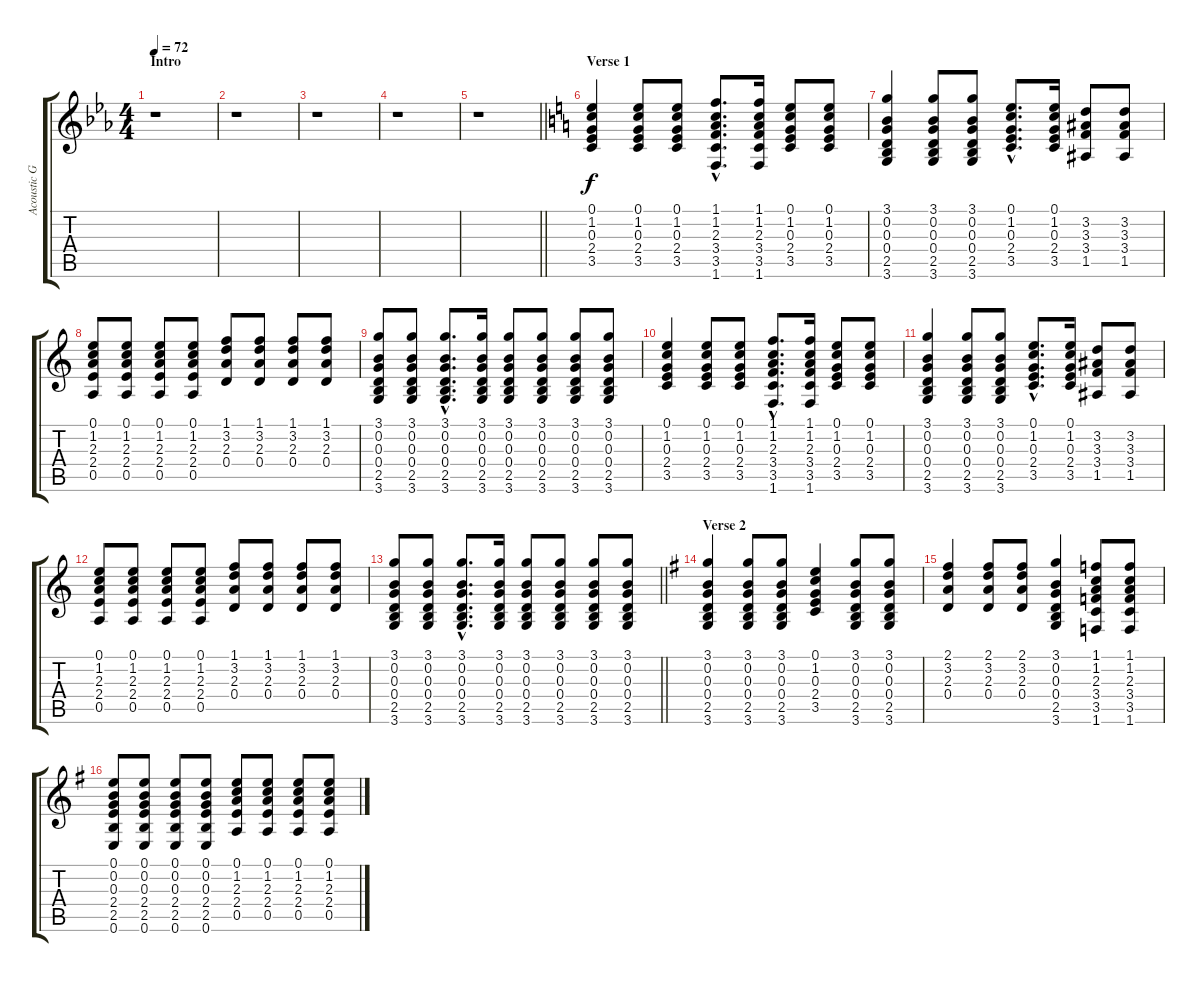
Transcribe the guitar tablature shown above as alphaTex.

\track ("Acoustic Guitar" "Acoustic G") {instrument acousticguitarnylon}
\staff {score tabs}
\tuning (E4 B3 G3 D3 A2 E2) {hide}
\ts (4 4)
\section ("" "Intro")
\tempo 72
\clef g2
\ks eb
r.1{dy f instrument acousticguitarnylon} |
r.1 |
r.1 |
r.1 |
\barLineRight lightlight
r.1 |
\section ("" "Verse 1")
\ks c
(0.1 1.2 0.3 2.4 3.5).4 (0.1 1.2 0.3 2.4 3.5).8 (0.1 1.2 0.3 2.4 3.5).8 (1.1{hac} 1.2{hac} 2.3{hac} 3.4{hac} 3.5{hac} 1.6{hac}).8{d} (1.1 1.2 2.3 3.4 3.5 1.6).16 (0.1 1.2 0.3 2.4 3.5).8 (0.1 1.2 0.3 2.4 3.5).8 |
(3.1 0.2 0.3 0.4 2.5 3.6).4 (3.1 0.2 0.3 0.4 2.5 3.6).8 (3.1 0.2 0.3 0.4 2.5 3.6).8 (0.1{hac} 1.2{hac} 0.3{hac} 2.4{hac} 3.5{hac}).8{d} (0.1 1.2 0.3 2.4 3.5).16 (3.2 3.3 3.4 1.5).8 (3.2 3.3 3.4 1.5).8 |
(0.1 1.2 2.3 2.4 0.5).8 (0.1 1.2 2.3 2.4 0.5).8 (0.1 1.2 2.3 2.4 0.5).8 (0.1 1.2 2.3 2.4 0.5).8 (1.1 3.2 2.3 0.4).8 (1.1 3.2 2.3 0.4).8 (1.1 3.2 2.3 0.4).8 (1.1 3.2 2.3 0.4).8 |
(3.1 0.2 0.3 0.4 2.5 3.6).8 (3.1 0.2 0.3 0.4 2.5 3.6).8 (3.1{hac} 0.2{hac} 0.3{hac} 0.4{hac} 2.5{hac} 3.6{hac}).8{d} (3.1 0.2 0.3 0.4 2.5 3.6).16 (3.1 0.2 0.3 0.4 2.5 3.6).8 (3.1 0.2 0.3 0.4 2.5 3.6).8 (3.1 0.2 0.3 0.4 2.5 3.6).8 (3.1 0.2 0.3 0.4 2.5 3.6).8 |
(0.1 1.2 0.3 2.4 3.5).4 (0.1 1.2 0.3 2.4 3.5).8 (0.1 1.2 0.3 2.4 3.5).8 (1.1{hac} 1.2{hac} 2.3{hac} 3.4{hac} 3.5{hac} 1.6{hac}).8{d} (1.1 1.2 2.3 3.4 3.5 1.6).16 (0.1 1.2 0.3 2.4 3.5).8 (0.1 1.2 0.3 2.4 3.5).8 |
(3.1 0.2 0.3 0.4 2.5 3.6).4 (3.1 0.2 0.3 0.4 2.5 3.6).8 (3.1 0.2 0.3 0.4 2.5 3.6).8 (0.1{hac} 1.2{hac} 0.3{hac} 2.4{hac} 3.5{hac}).8{d} (0.1 1.2 0.3 2.4 3.5).16 (3.2 3.3 3.4 1.5).8 (3.2 3.3 3.4 1.5).8 |
(0.1 1.2 2.3 2.4 0.5).8 (0.1 1.2 2.3 2.4 0.5).8 (0.1 1.2 2.3 2.4 0.5).8 (0.1 1.2 2.3 2.4 0.5).8 (1.1 3.2 2.3 0.4).8 (1.1 3.2 2.3 0.4).8 (1.1 3.2 2.3 0.4).8 (1.1 3.2 2.3 0.4).8 |
\barLineRight lightlight
(3.1 0.2 0.3 0.4 2.5 3.6).8 (3.1 0.2 0.3 0.4 2.5 3.6).8 (3.1{hac} 0.2{hac} 0.3{hac} 0.4{hac} 2.5{hac} 3.6{hac}).8{d} (3.1 0.2 0.3 0.4 2.5 3.6).16 (3.1 0.2 0.3 0.4 2.5 3.6).8 (3.1 0.2 0.3 0.4 2.5 3.6).8 (3.1 0.2 0.3 0.4 2.5 3.6).8 (3.1 0.2 0.3 0.4 2.5 3.6).8 |
\section ("" "Verse 2")
\ks g
(3.1 0.2 0.3 0.4 2.5 3.6).4 (3.1 0.2 0.3 0.4 2.5 3.6).8 (3.1 0.2 0.3 0.4 2.5 3.6).8 (0.1 1.2 0.3 2.4 3.5).4 (3.1 0.2 0.3 0.4 2.5 3.6).8 (3.1 0.2 0.3 0.4 2.5 3.6).8 |
(2.1 3.2 2.3 0.4).4 (2.1 3.2 2.3 0.4).8 (2.1 3.2 2.3 0.4).8 (3.1 0.2 0.3 0.4 2.5 3.6).4 (1.1 1.2 2.3 3.4 3.5 1.6).8 (1.1 1.2 2.3 3.4 3.5 1.6).8 |
(0.1 0.2 0.3 2.4 2.5 0.6).8 (0.1 0.2 0.3 2.4 2.5 0.6).8 (0.1 0.2 0.3 2.4 2.5 0.6).8 (0.1 0.2 0.3 2.4 2.5 0.6).8 (0.1 1.2 2.3 2.4 0.5).8 (0.1 1.2 2.3 2.4 0.5).8 (0.1 1.2 2.3 2.4 0.5).8 (0.1 1.2 2.3 2.4 0.5).8
